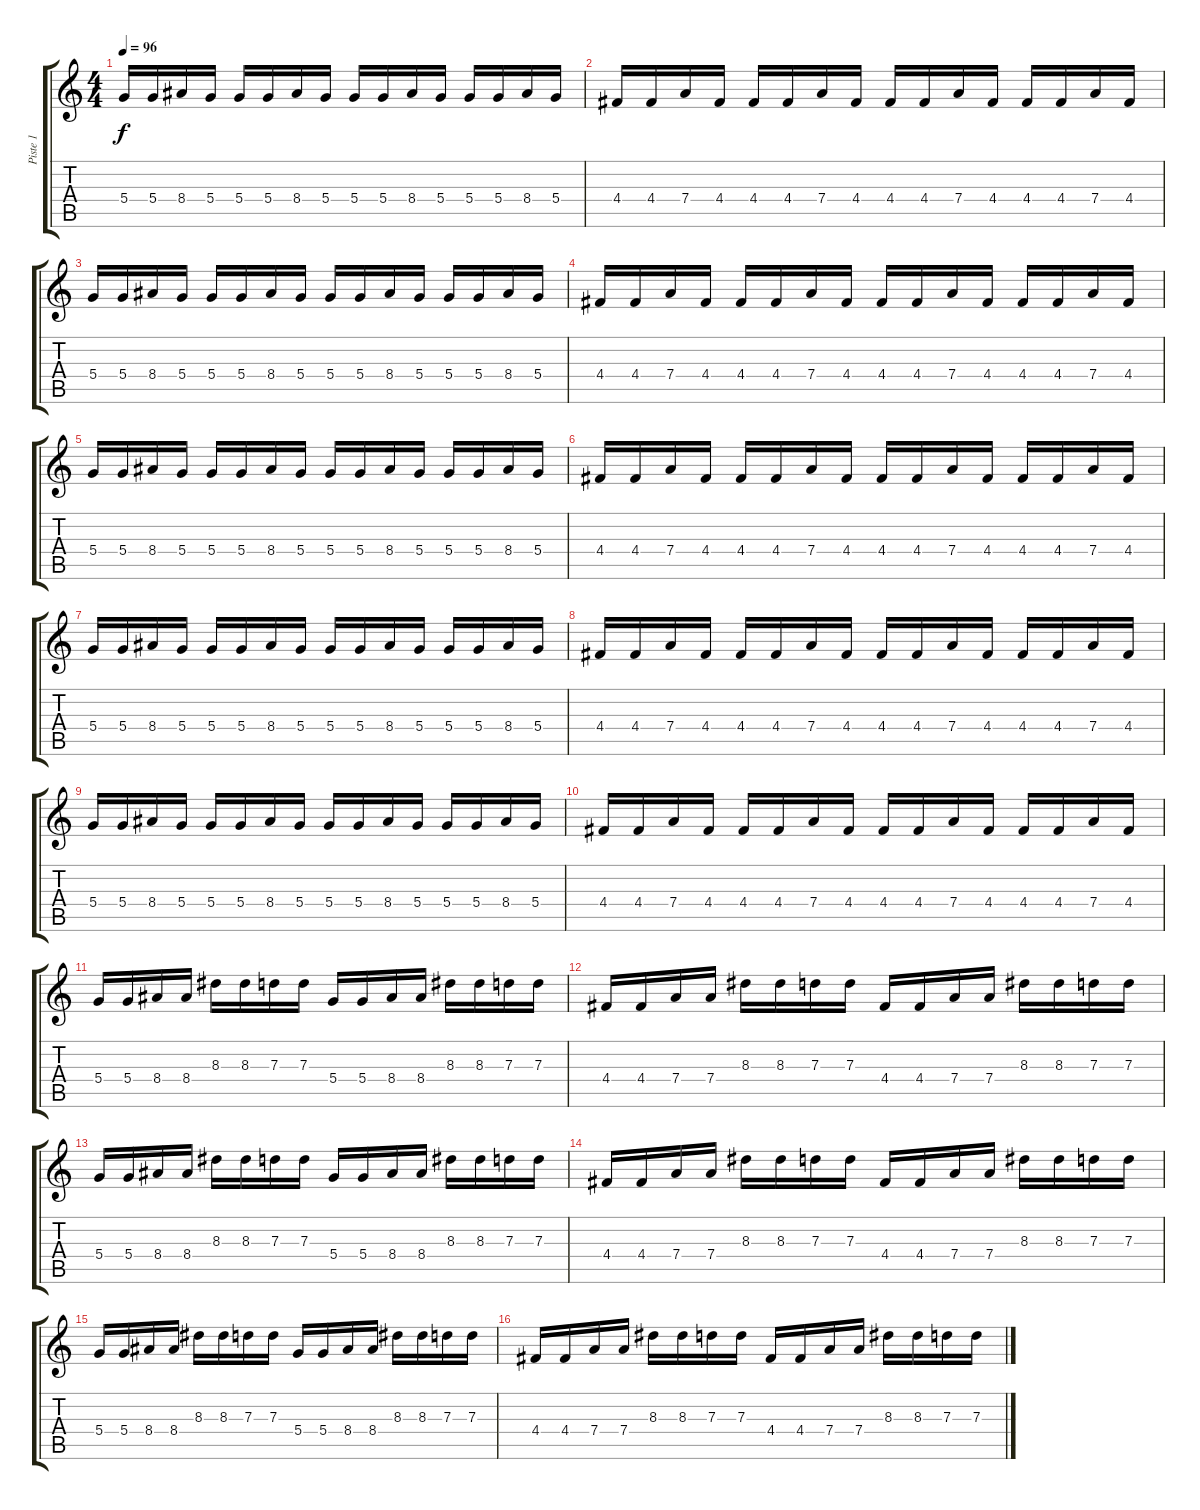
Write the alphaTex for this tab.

\track ("Piste 1" "Piste 1") {instrument overdrivenguitar}
\staff {score tabs}
\tuning (E4 B3 G3 D3 A2 E2) {hide}
\ts (4 4)
\tempo 96
\clef g2
\ks c
5.4.16{dy f instrument overdrivenguitar} 5.4.16 8.4.16 5.4.16 5.4.16 5.4.16 8.4.16 5.4.16 5.4.16 5.4.16 8.4.16 5.4.16 5.4.16 5.4.16 8.4.16 5.4.16 |
4.4.16 4.4.16 7.4.16 4.4.16 4.4.16 4.4.16 7.4.16 4.4.16 4.4.16 4.4.16 7.4.16 4.4.16 4.4.16 4.4.16 7.4.16 4.4.16 |
5.4.16 5.4.16 8.4.16 5.4.16 5.4.16 5.4.16 8.4.16 5.4.16 5.4.16 5.4.16 8.4.16 5.4.16 5.4.16 5.4.16 8.4.16 5.4.16 |
4.4.16 4.4.16 7.4.16 4.4.16 4.4.16 4.4.16 7.4.16 4.4.16 4.4.16 4.4.16 7.4.16 4.4.16 4.4.16 4.4.16 7.4.16 4.4.16 |
5.4.16 5.4.16 8.4.16 5.4.16 5.4.16 5.4.16 8.4.16 5.4.16 5.4.16 5.4.16 8.4.16 5.4.16 5.4.16 5.4.16 8.4.16 5.4.16 |
4.4.16 4.4.16 7.4.16 4.4.16 4.4.16 4.4.16 7.4.16 4.4.16 4.4.16 4.4.16 7.4.16 4.4.16 4.4.16 4.4.16 7.4.16 4.4.16 |
5.4.16 5.4.16 8.4.16 5.4.16 5.4.16 5.4.16 8.4.16 5.4.16 5.4.16 5.4.16 8.4.16 5.4.16 5.4.16 5.4.16 8.4.16 5.4.16 |
4.4.16 4.4.16 7.4.16 4.4.16 4.4.16 4.4.16 7.4.16 4.4.16 4.4.16 4.4.16 7.4.16 4.4.16 4.4.16 4.4.16 7.4.16 4.4.16 |
5.4.16 5.4.16 8.4.16 5.4.16 5.4.16 5.4.16 8.4.16 5.4.16 5.4.16 5.4.16 8.4.16 5.4.16 5.4.16 5.4.16 8.4.16 5.4.16 |
4.4.16 4.4.16 7.4.16 4.4.16 4.4.16 4.4.16 7.4.16 4.4.16 4.4.16 4.4.16 7.4.16 4.4.16 4.4.16 4.4.16 7.4.16 4.4.16 |
5.4.16 5.4.16 8.4.16 8.4.16 8.3.16 8.3.16 7.3.16 7.3.16 5.4.16 5.4.16 8.4.16 8.4.16 8.3.16 8.3.16 7.3.16 7.3.16 |
4.4.16 4.4.16 7.4.16 7.4.16 8.3.16 8.3.16 7.3.16 7.3.16 4.4.16 4.4.16 7.4.16 7.4.16 8.3.16 8.3.16 7.3.16 7.3.16 |
5.4.16 5.4.16 8.4.16 8.4.16 8.3.16 8.3.16 7.3.16 7.3.16 5.4.16 5.4.16 8.4.16 8.4.16 8.3.16 8.3.16 7.3.16 7.3.16 |
4.4.16 4.4.16 7.4.16 7.4.16 8.3.16 8.3.16 7.3.16 7.3.16 4.4.16 4.4.16 7.4.16 7.4.16 8.3.16 8.3.16 7.3.16 7.3.16 |
5.4.16 5.4.16 8.4.16 8.4.16 8.3.16 8.3.16 7.3.16 7.3.16 5.4.16 5.4.16 8.4.16 8.4.16 8.3.16 8.3.16 7.3.16 7.3.16 |
4.4.16 4.4.16 7.4.16 7.4.16 8.3.16 8.3.16 7.3.16 7.3.16 4.4.16 4.4.16 7.4.16 7.4.16 8.3.16 8.3.16 7.3.16 7.3.16
